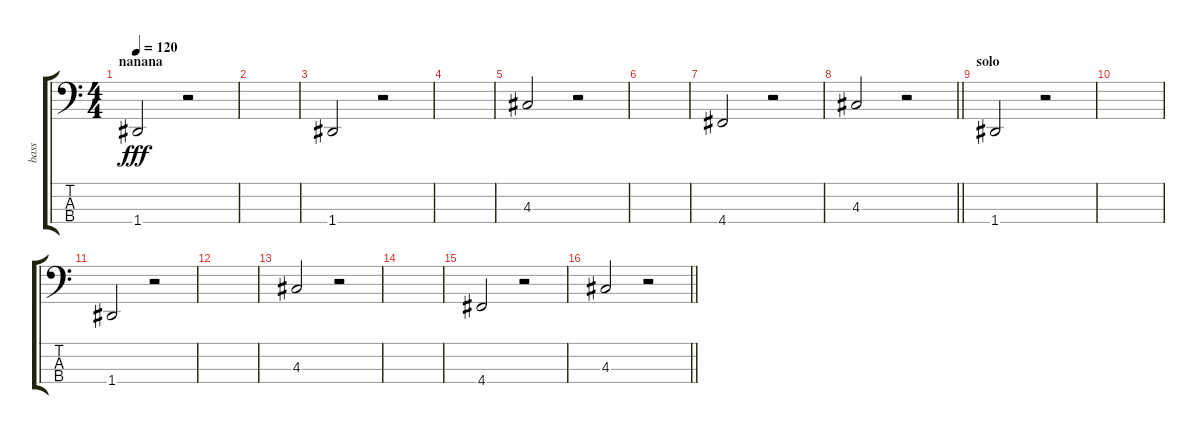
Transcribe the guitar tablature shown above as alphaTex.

\track ("bass" "bass") {instrument electricbassfinger}
\staff {score tabs}
\tuning (G2 D2 A1 D1) {hide}
\ts (4 4)
\section ("" "nanana")
\tempo 120
\clef f4
\ks c
1.4.2{dy fff} r.2 |
|
1.4.2 r.2 |
|
4.3.2 r.2 |
|
4.4.2 r.2 |
\barLineRight lightlight
4.3.2 r.2 |
\section ("" "solo")
1.4.2 r.2 |
|
1.4.2 r.2 |
|
4.3.2 r.2 |
|
4.4.2 r.2 |
\barLineRight lightlight
4.3.2 r.2
